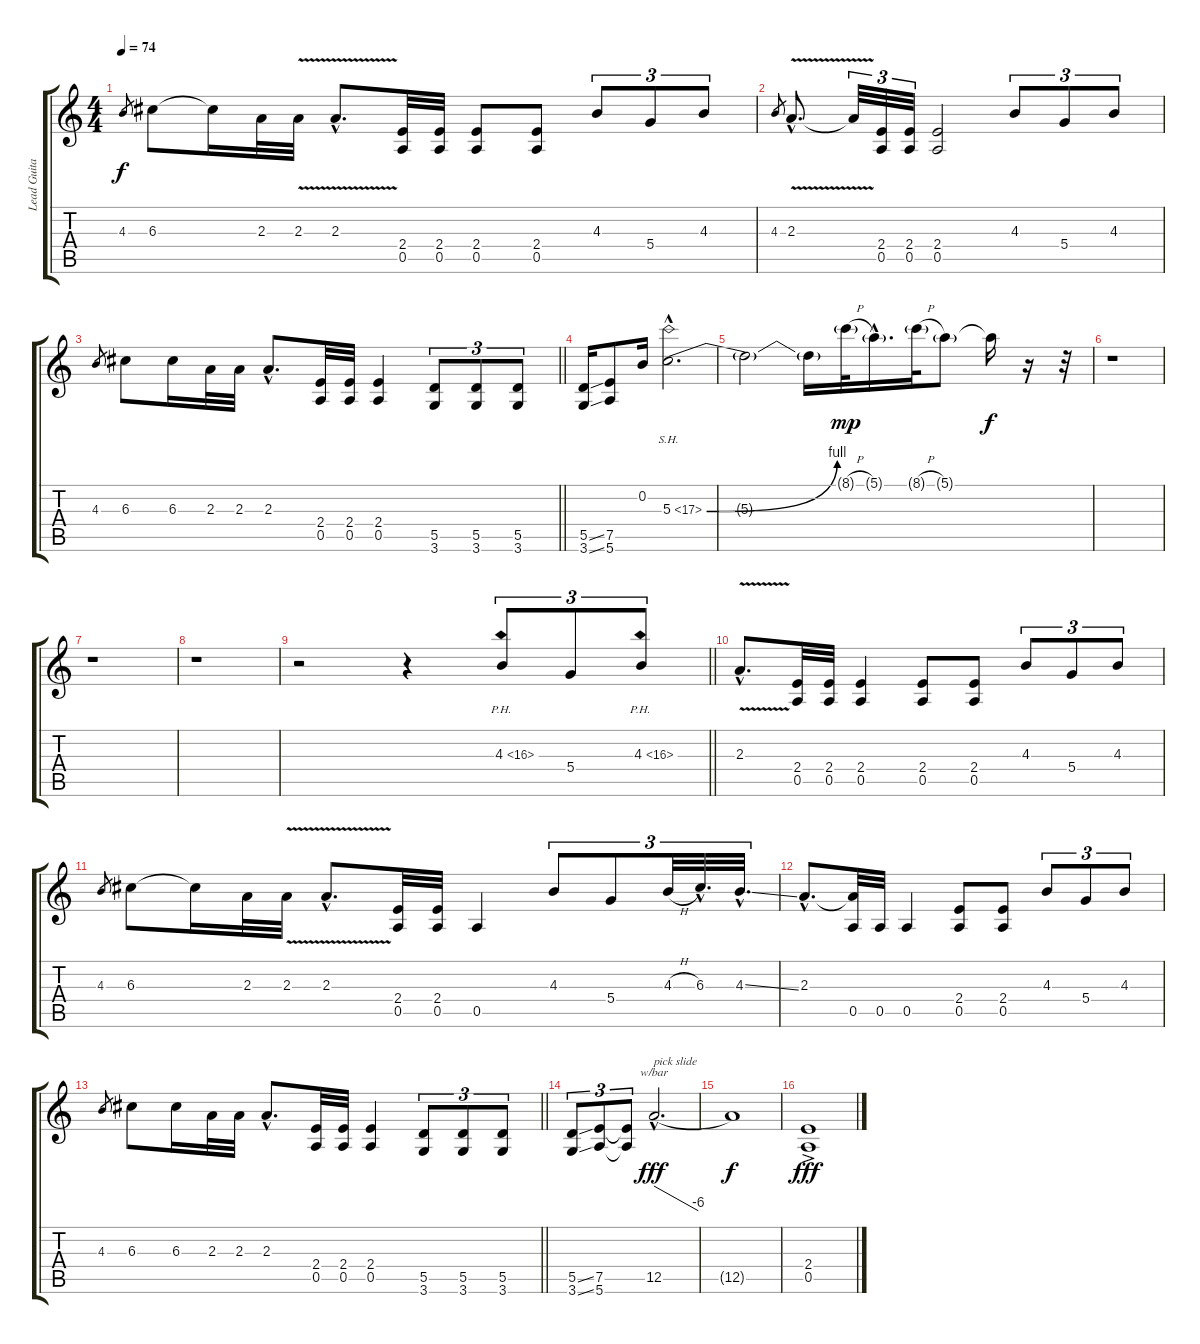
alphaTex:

\track ("Lead Guitar" "Lead Guita") {instrument distortionguitar}
\staff {score tabs}
\tuning (E4 B3 G3 D3 A2 E2) {hide}
\ts (4 4)
\tempo 74
\clef g2
\ks aminor
4.3.8{gr dy f} 6.3.8 6.3{t}.16 2.3.32 2.3{v}.32 2.3{v hac}.8{d} (2.4 0.5).32 (2.4 0.5).32 (2.4 0.5).8 (2.4 0.5).8 4.3.8{tu (3 2)} 5.4.8{tu (3 2)} 4.3.8{tu (3 2)} |
4.3.8{gr} 2.3{v hac}.8{d} 2.3{t}.32{tu (3 2)} (2.4 0.5).32{tu (3 2)} (2.4 0.5).32{tu (3 2)} (2.4 0.5).2 4.3.8{tu (3 2)} 5.4.8{tu (3 2)} 4.3.8{tu (3 2)} |
\barLineRight lightlight
4.3.8{gr} 6.3.8 6.3.16 2.3.32 2.3.32 2.3{hac}.8{d} (2.4 0.5).32 (2.4 0.5).32 (2.4 0.5).4 (5.5 3.6).8{tu (3 2)} (5.5 3.6).8{tu (3 2)} (5.5 3.6).8{tu (3 2)} |
(5.5{ss} 3.6{ss}).16 (7.5 5.6).8 0.2.16 5.3{be (bend 0 0 60 4) sh 12 hac}.2{d} |
5.3{t}.2 5.3{t}.16 8.1{h g}.32{dy mp} 5.1{g hac}.16{d} 8.1{h g}.32 5.1{g}.8 5.1{t}.16{dy f} r.16 r.32 |
r.1 |
r.1 |
r.1 |
\barLineRight lightlight
r.2 r.4 4.3{ph 12}.8{tu (3 2)} 5.4.8{tu (3 2)} 4.3{ph 12}.8{tu (3 2)} |
2.3{v hac}.8{d} (2.4 0.5).32 (2.4 0.5).32 (2.4 0.5).4 (2.4 0.5).8 (2.4 0.5).8 4.3.8{tu (3 2)} 5.4.8{tu (3 2)} 4.3.8{tu (3 2)} |
4.3.8{gr} 6.3.8 6.3{t}.16 2.3.32 2.3{v}.32 2.3{v hac}.8{d} (2.4 0.5).32 (2.4 0.5).32 0.5.4 4.3.8{tu (3 2)} 5.4.8{tu (3 2)} 4.3{h}.32{tu (3 2)} 6.3{hac}.32{d tu (3 2)} 4.3{ss hac}.32{d tu (3 2)} |
2.3{hac}.8{d} (2.3{t} 0.5).32 0.5.32 0.5.4 (2.4 0.5).8 (2.4 0.5).8 4.3.8{tu (3 2)} 5.4.8{tu (3 2)} 4.3.8{tu (3 2)} |
\barLineRight lightlight
4.3.8{gr} 6.3.8 6.3.16 2.3.32 2.3.32 2.3{hac}.8{d} (2.4 0.5).32 (2.4 0.5).32 (2.4 0.5).4 (5.5 3.6).8{tu (3 2)} (5.5 3.6).8{tu (3 2)} (5.5 3.6).8{tu (3 2)} |
(5.5{ss} 3.6{ss}).8{tu (3 2)} (7.5 5.6).8{tu (3 2)} (7.5{t} 5.6{t}).8{tu (3 2)} 12.5{hac}.2{d tbe (dive default 0 0 60 -24) txt "pick slide" dy fff} |
12.5{t}.1{dy f} |
(2.4 0.5{ac}).1{dy fff}
